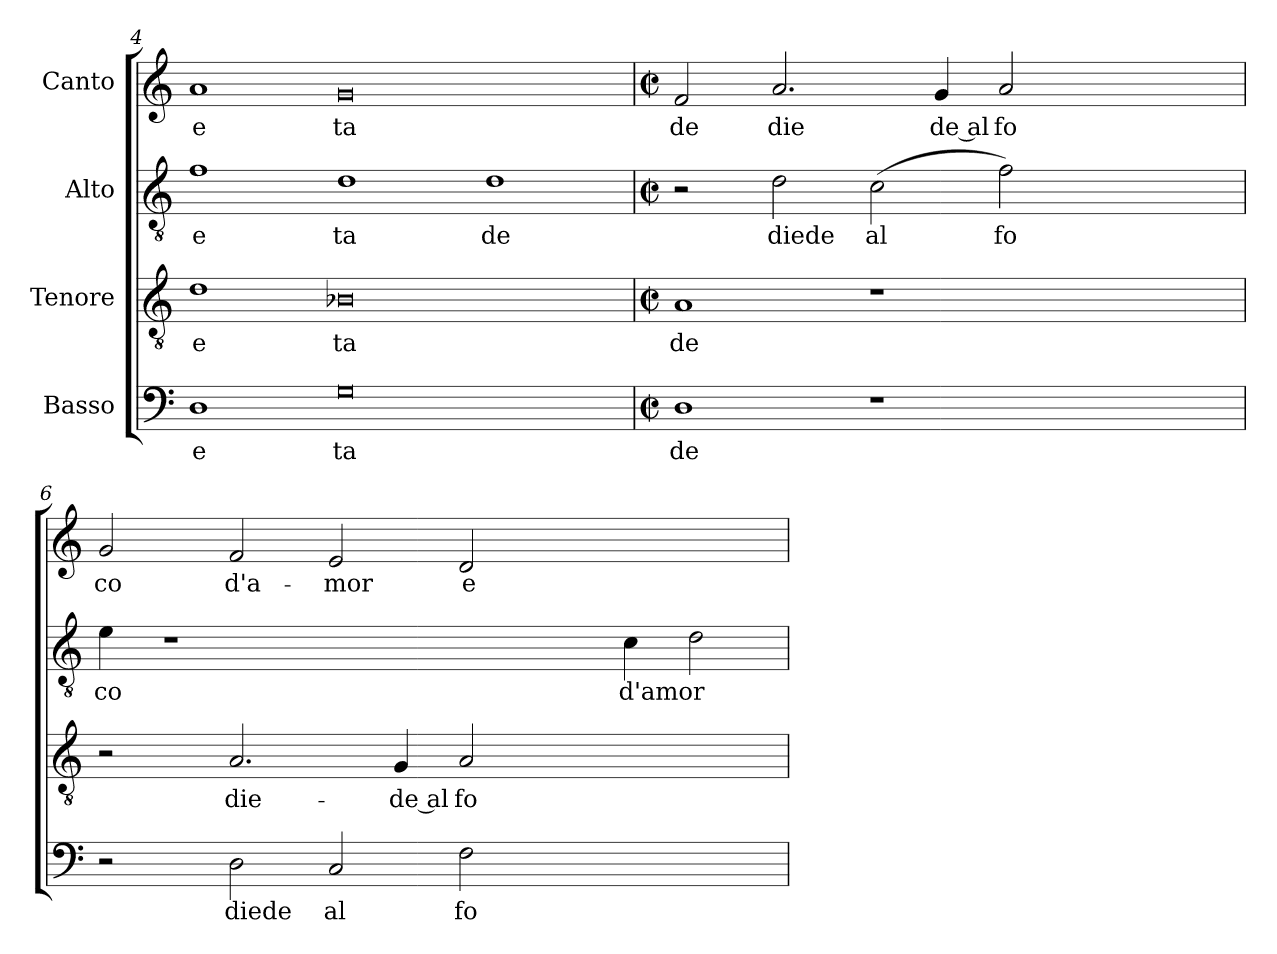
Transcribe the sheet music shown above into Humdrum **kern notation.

**kern	**text	**kern	**text	**kern	**text	**kern	**text
*part4	*part4	*part3	*part3	*part2	*part2	*part1	*part1
*staff4	*staff4	*staff3	*staff3	*staff2	*staff2	*staff1	*staff1
*I"Basso	*	*I"Tenore	*	*I"Alto	*	*I"Canto	*
*clefF4	*	*clefGv2	*	*clefGv2	*	*clefG2	*
=4	=4	=4	=4	=4	=4	=4	=4
!	!LO:LY:b:cj	!	!LO:LY:b:cj	!	!LO:LY:b:cj	!	!LO:LY:b:cj
1D	e	1d	e	1f	e	1a	e
!	!LO:LY:b:cj	!	!LO:LY:b:cj	!	!LO:LY:b:cj	!	!LO:LY:b:cj
0G	ta	0B-X	ta	1d	ta	0g	ta
!	!	!	!	!	!LO:LY:b:cj	!	!
.	.	.	.	1d	de	.	.
=5	=5	=5	=5	=5	=5	=5	=5
*M2/2	*	*M2/2	*	*M2/2	*	*M2/2	*
*met(c|)	*	*met(c|)	*	*met(c|)	*	*met(c|)	*
!	!LO:LY:b:cj	!	!LO:LY:b:cj	!	!	!	!LO:LY:b:cj
1D	de	1A	de	2r	.	2f/	de
!	!	!	!	!	!LO:LY:b:cj	!	!LO:LY:b:cj
.	.	.	.	2d\	diede	2.a/	die
!LO:N:vis=1	!	!LO:N:vis=1	!	!	!LO:LY:b	!	!
0r	.	0r	.	(>2c\	al	.	.
!	!	!	!	!	!	!	!LO:LY:b:rj
.	.	.	.	.	.	4g/	de al
!	!	!	!	!	!LO:LY:b:cj	!	!LO:LY:b:cj
.	.	.	.	2f\)	fo	2a/	fo
.	.	.	.	1ryy	.	1ryy	.
!!LO:LB:g=z
=6	=6	=6	=6	=6	=6	=6	=6
!	!	!	!	!	!LO:LY:b:cj	!	!LO:LY:b:cj
2r	.	2r	.	4e\	co	2g/	co
!	!	!	!	!LO:N:vis=1	!	!	!
.	.	.	.	0r	.	.	.
!	!LO:LY:b:cj	!	!LO:LY:b:cj	!	!	!	!LO:LY:b:cj
2D\	diede	2.A/	die-	.	.	2f/	d'a-
!	!LO:LY:b	!	!	!	!	!	!LO:LY:b:cj
2C/	al	.	.	.	.	2e/	-mor
!	!	!	!LO:LY:b:rj	!	!	!	!
.	.	(4G/	-de al	.	.	.	.
!	!LO:LY:b:cj	!	!LO:LY:b:cj	!	!	!	!LO:LY:b:cj
2F\	fo	2A/	fo-	.	.	2d/	e-
1ryy	.	1ryy	.	.	.	1ryy	.
!	!	!	!	!	!LO:LY:b	!	!
.	.	.	.	4c\	d'amor	.	.
.	.	.	.	2d\	.	.	.
=	=	=	=	=	=	=	=
*-	*-	*-	*-	*-	*-	*-	*-
